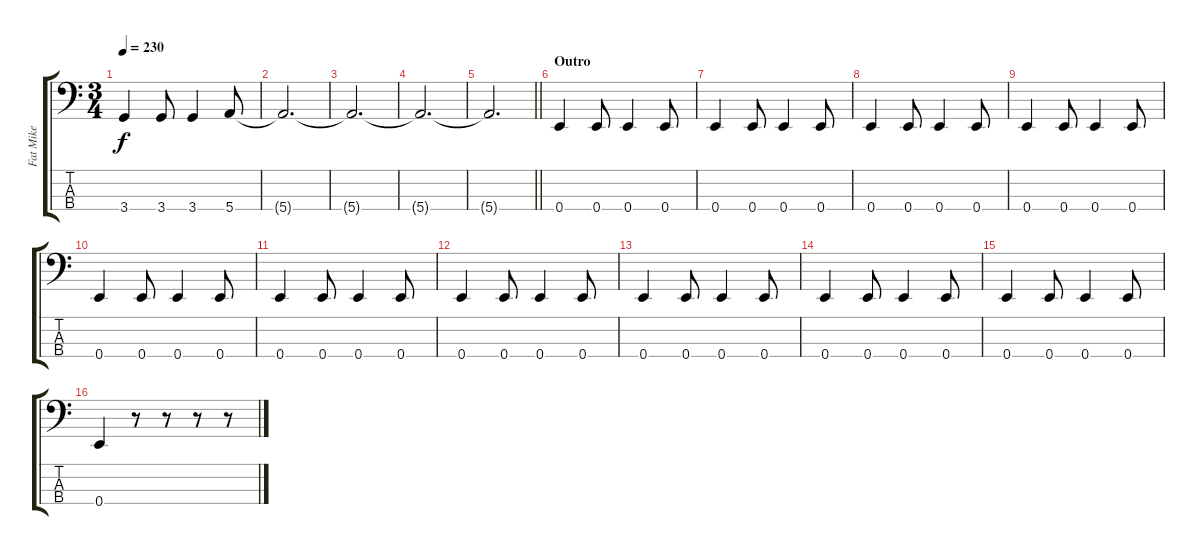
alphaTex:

\track ("Fat Mike" "Fat Mike") {instrument electricbasspick}
\staff {score tabs}
\tuning (G2 D2 A1 E1) {hide}
\ts (3 4)
\tempo 230
\clef f4
\ks c
3.4.4{dy f} 3.4.8 3.4.4 5.4.8 |
5.4{t}.2{d} |
5.4{t}.2{d} |
5.4{t}.2{d} |
\barLineRight lightlight
5.4{t}.2{d} |
\section ("" "Outro")
0.4.4 0.4.8 0.4.4 0.4.8 |
0.4.4 0.4.8 0.4.4 0.4.8 |
0.4.4 0.4.8 0.4.4 0.4.8 |
0.4.4 0.4.8 0.4.4 0.4.8 |
0.4.4 0.4.8 0.4.4 0.4.8 |
0.4.4 0.4.8 0.4.4 0.4.8 |
0.4.4 0.4.8 0.4.4 0.4.8 |
0.4.4 0.4.8 0.4.4 0.4.8 |
0.4.4 0.4.8 0.4.4 0.4.8 |
0.4.4 0.4.8 0.4.4 0.4.8 |
0.4.4 r.8 r.8 r.8 r.8
